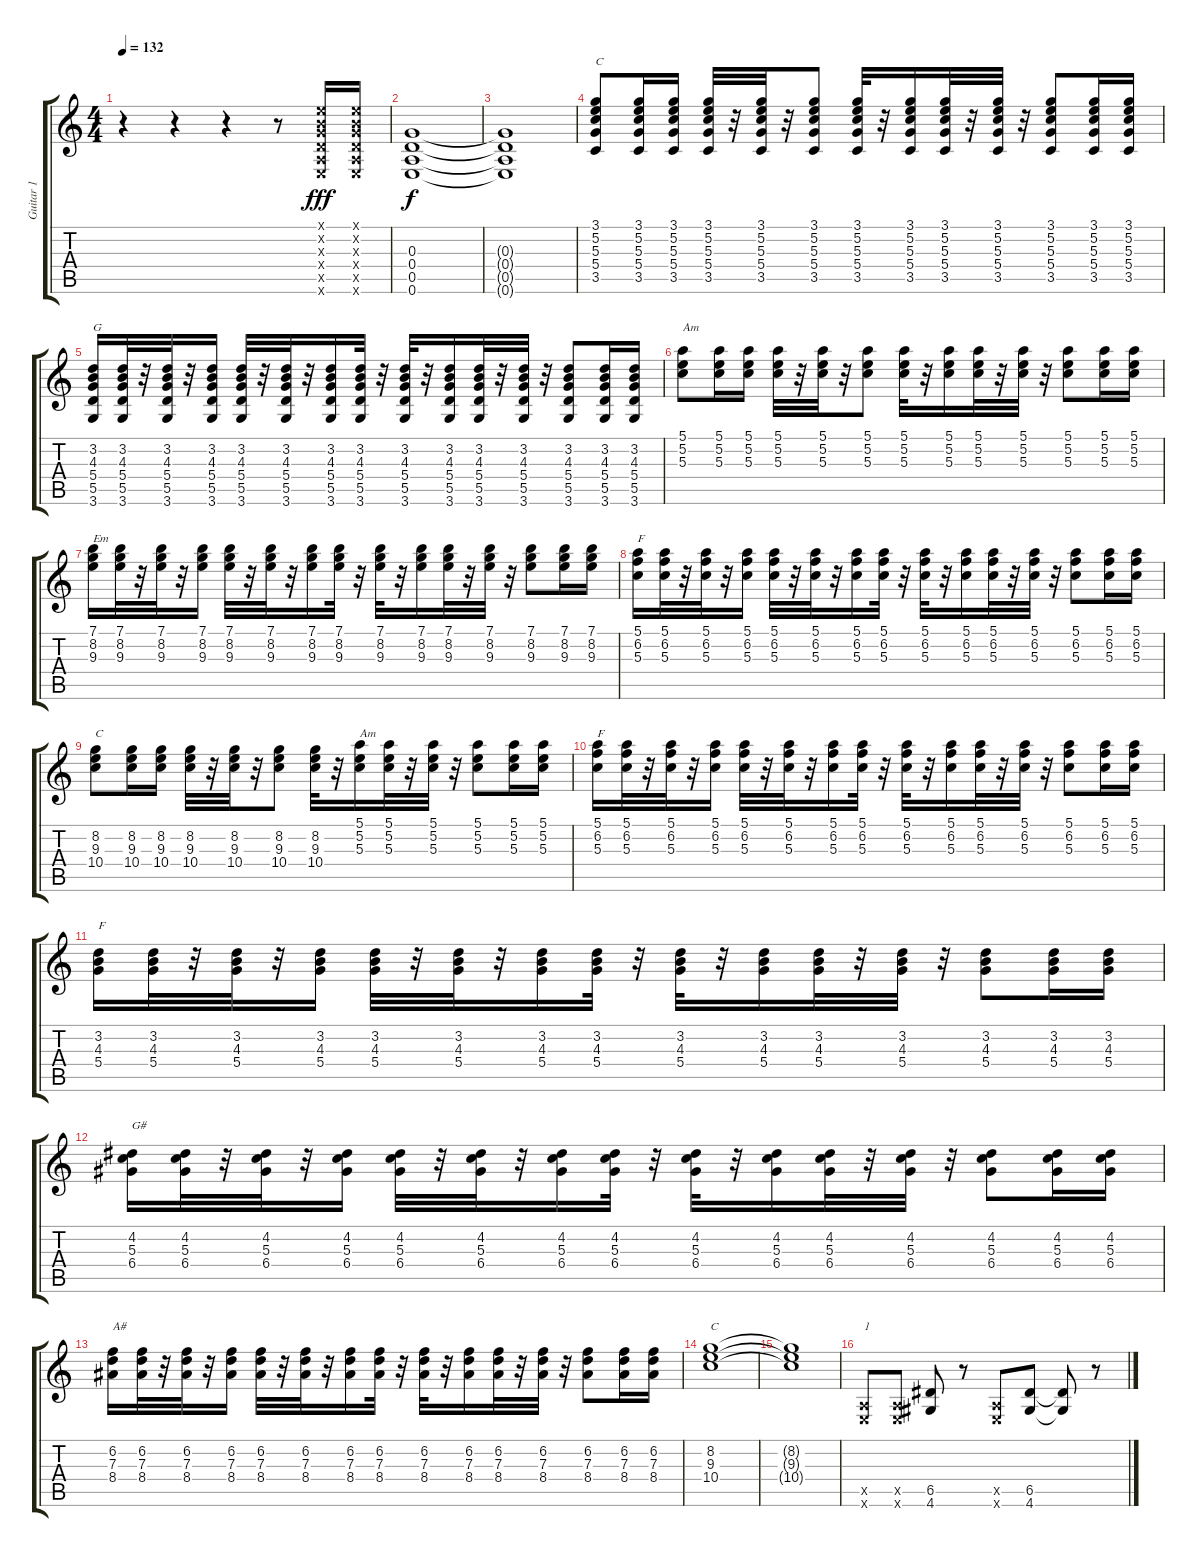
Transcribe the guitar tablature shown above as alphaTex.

\track ("Guitar 1" "Guitar 1") {instrument distortionguitar}
\staff {score tabs}
\tuning (E4 B3 G3 D3 A2 E2) {hide}
\ts (4 4)
\tempo 132
\clef g2
\ks c
r.4{txt "" dy fff instrument distortionguitar} r.4 r.4 r.8 (0.1{x} 0.2{x} 0.3{x} 0.4{x} 0.5{x} 0.6{x}).16{volume 13 balance 8} (0.1{x} 0.2{x} 0.3{x} 0.4{x} 0.5{x} 0.6{x}).16 |
(0.3 0.4 0.5 0.6).1{dy f} |
(0.3{t} 0.4{t} 0.5{t} 0.6{t}).1 |
(3.1 5.2 5.3 5.4 3.5).8{txt "C" volume 7 balance 16 instrument distortionguitar} (3.1 5.2 5.3 5.4 3.5).16 (3.1 5.2 5.3 5.4 3.5).16 (3.1 5.2 5.3 5.4 3.5).32 r.32 (3.1 5.2 5.3 5.4 3.5).32 r.32 (3.1 5.2 5.3 5.4 3.5).8 (3.1 5.2 5.3 5.4 3.5).32 r.32 (3.1 5.2 5.3 5.4 3.5).16 (3.1 5.2 5.3 5.4 3.5).32 r.32 (3.1 5.2 5.3 5.4 3.5).32 r.32 (3.1 5.2 5.3 5.4 3.5).8 (3.1 5.2 5.3 5.4 3.5).16 (3.1 5.2 5.3 5.4 3.5).16 |
(3.2 4.3 5.4 5.5 3.6).16{txt "G"} (3.2 4.3 5.4 5.5 3.6).32 r.32 (3.2 4.3 5.4 5.5 3.6).32 r.32 (3.2 4.3 5.4 5.5 3.6).16 (3.2 4.3 5.4 5.5 3.6).32 r.32 (3.2 4.3 5.4 5.5 3.6).32 r.32 (3.2 4.3 5.4 5.5 3.6).16 (3.2 4.3 5.4 5.5 3.6).32 r.32 (3.2 4.3 5.4 5.5 3.6).32 r.32 (3.2 4.3 5.4 5.5 3.6).16 (3.2 4.3 5.4 5.5 3.6).32 r.32 (3.2 4.3 5.4 5.5 3.6).32 r.32 (3.2 4.3 5.4 5.5 3.6).8 (3.2 4.3 5.4 5.5 3.6).16 (3.2 4.3 5.4 5.5 3.6).16 |
(5.1 5.2 5.3).8{txt "Am"} (5.1 5.2 5.3).16 (5.1 5.2 5.3).16 (5.1 5.2 5.3).32 r.32 (5.1 5.2 5.3).32 r.32 (5.1 5.2 5.3).8 (5.1 5.2 5.3).32 r.32 (5.1 5.2 5.3).16 (5.1 5.2 5.3).32 r.32 (5.1 5.2 5.3).32 r.32 (5.1 5.2 5.3).8 (5.1 5.2 5.3).16 (5.1 5.2 5.3).16 |
(7.1 8.2 9.3).16{txt "Em"} (7.1 8.2 9.3).32 r.32 (7.1 8.2 9.3).32 r.32 (7.1 8.2 9.3).16 (7.1 8.2 9.3).32 r.32 (7.1 8.2 9.3).32 r.32 (7.1 8.2 9.3).16 (7.1 8.2 9.3).32 r.32 (7.1 8.2 9.3).32 r.32 (7.1 8.2 9.3).16 (7.1 8.2 9.3).32 r.32 (7.1 8.2 9.3).32 r.32 (7.1 8.2 9.3).8 (7.1 8.2 9.3).16 (7.1 8.2 9.3).16 |
(5.1 6.2 5.3).16{txt "F"} (5.1 6.2 5.3).32 r.32 (5.1 6.2 5.3).32 r.32 (5.1 6.2 5.3).16 (5.1 6.2 5.3).32 r.32 (5.1 6.2 5.3).32 r.32 (5.1 6.2 5.3).16 (5.1 6.2 5.3).32 r.32 (5.1 6.2 5.3).32 r.32 (5.1 6.2 5.3).16 (5.1 6.2 5.3).32 r.32 (5.1 6.2 5.3).32 r.32 (5.1 6.2 5.3).8 (5.1 6.2 5.3).16 (5.1 6.2 5.3).16 |
(8.2 9.3 10.4).8{txt "C"} (8.2 9.3 10.4).16 (8.2 9.3 10.4).16 (8.2 9.3 10.4).32 r.32 (8.2 9.3 10.4).32 r.32 (8.2 9.3 10.4).8 (8.2 9.3 10.4).32 r.32 (5.1 5.2 5.3).16{txt "Am"} (5.1 5.2 5.3).32 r.32 (5.1 5.2 5.3).32 r.32 (5.1 5.2 5.3).8 (5.1 5.2 5.3).16 (5.1 5.2 5.3).16 |
(5.1 6.2 5.3).16{txt "F"} (5.1 6.2 5.3).32 r.32 (5.1 6.2 5.3).32 r.32 (5.1 6.2 5.3).16 (5.1 6.2 5.3).32 r.32 (5.1 6.2 5.3).32 r.32 (5.1 6.2 5.3).16 (5.1 6.2 5.3).32 r.32 (5.1 6.2 5.3).32 r.32 (5.1 6.2 5.3).16 (5.1 6.2 5.3).32 r.32 (5.1 6.2 5.3).32 r.32 (5.1 6.2 5.3).8 (5.1 6.2 5.3).16 (5.1 6.2 5.3).16 |
(3.2 4.3 5.4).16{txt "F"} (3.2 4.3 5.4).32 r.32 (3.2 4.3 5.4).32 r.32 (3.2 4.3 5.4).16 (3.2 4.3 5.4).32 r.32 (3.2 4.3 5.4).32 r.32 (3.2 4.3 5.4).16 (3.2 4.3 5.4).32 r.32 (3.2 4.3 5.4).32 r.32 (3.2 4.3 5.4).16 (3.2 4.3 5.4).32 r.32 (3.2 4.3 5.4).32 r.32 (3.2 4.3 5.4).8 (3.2 4.3 5.4).16 (3.2 4.3 5.4).16 |
(4.2 5.3 6.4).16{txt "G#"} (4.2 5.3 6.4).32 r.32 (4.2 5.3 6.4).32 r.32 (4.2 5.3 6.4).16 (4.2 5.3 6.4).32 r.32 (4.2 5.3 6.4).32 r.32 (4.2 5.3 6.4).16 (4.2 5.3 6.4).32 r.32 (4.2 5.3 6.4).32 r.32 (4.2 5.3 6.4).16 (4.2 5.3 6.4).32 r.32 (4.2 5.3 6.4).32 r.32 (4.2 5.3 6.4).8 (4.2 5.3 6.4).16 (4.2 5.3 6.4).16 |
(6.2 7.3 8.4).16{txt "A#"} (6.2 7.3 8.4).32 r.32 (6.2 7.3 8.4).32 r.32 (6.2 7.3 8.4).16 (6.2 7.3 8.4).32 r.32 (6.2 7.3 8.4).32 r.32 (6.2 7.3 8.4).16 (6.2 7.3 8.4).32 r.32 (6.2 7.3 8.4).32 r.32 (6.2 7.3 8.4).16 (6.2 7.3 8.4).32 r.32 (6.2 7.3 8.4).32 r.32 (6.2 7.3 8.4).8 (6.2 7.3 8.4).16 (6.2 7.3 8.4).16 |
(8.2 9.3 10.4).1{txt "C"} |
(8.2{t} 9.3{t} 10.4{t}).1 |
(0.5{x} 0.6{x}).8{txt "1" volume 8 balance 8} (0.5{x} 0.6{x}).8 (6.5 4.6).8 r.8 (0.5{x} 0.6{x}).8 (6.5 4.6).8 (6.5{t} 4.6{t}).8 r.8
